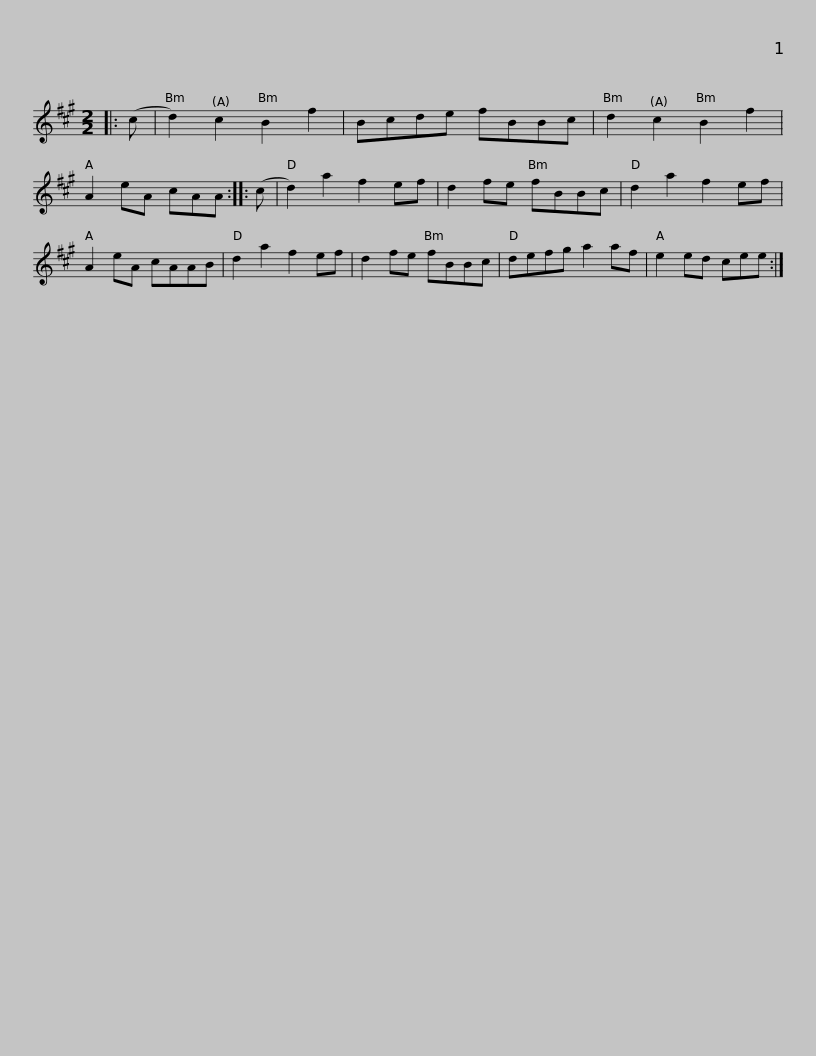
X:1
L:1/8
M:2/2
I:linebreak $
K:A
V:1 treble
V:1
|: (c | d2) c2 B2 f2 | Bcde fBBc | d2 c2 B2 f2 | A2 eA cAA :: %5
 (c | d2) a2 f2 ef | d2 fe fBBc |$ d2 a2 f2 ef | A2 eA cAAB | %10
 d2 a2 f2 ef | d2 fe fBBc | defg a2 af | e2 ed cee :| %14
